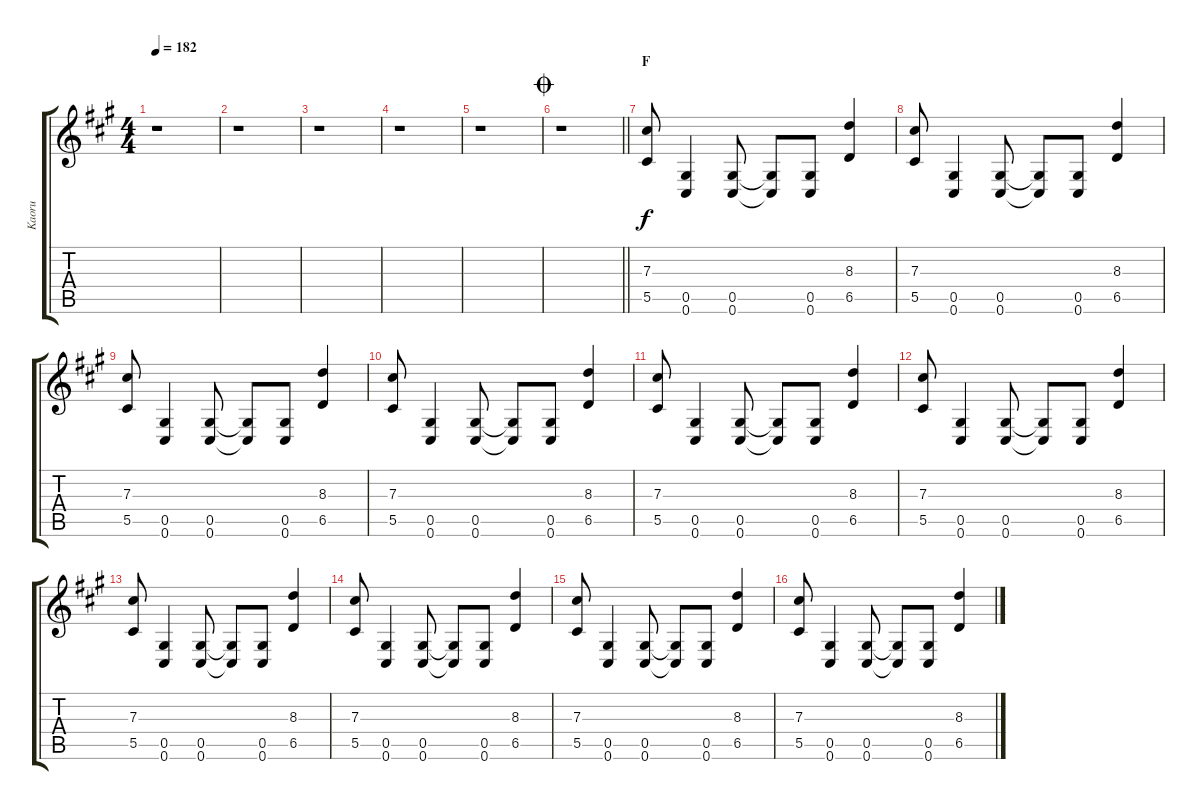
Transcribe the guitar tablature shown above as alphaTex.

\track ("Kaoru" "Kaoru") {instrument overdrivenguitar}
\staff {score tabs}
\tuning (Eb4 Bb3 Gb3 Db3 Ab2 Db2) {hide}
\ts (4 4)
\tempo 182
\clef g2
\ks a
r.1{dy f} |
r.1 |
r.1 |
r.1 |
r.1 |
\jump coda
\barLineRight lightlight
r.1 |
\section ("" "F")
(7.3 5.5).8 (0.5 0.6).4 (0.5 0.6).8 (0.5{t} 0.6{t}).8 (0.5 0.6).8 (8.3 6.5).4 |
(7.3 5.5).8 (0.5 0.6).4 (0.5 0.6).8 (0.5{t} 0.6{t}).8 (0.5 0.6).8 (8.3 6.5).4 |
(7.3 5.5).8 (0.5 0.6).4 (0.5 0.6).8 (0.5{t} 0.6{t}).8 (0.5 0.6).8 (8.3 6.5).4 |
(7.3 5.5).8 (0.5 0.6).4 (0.5 0.6).8 (0.5{t} 0.6{t}).8 (0.5 0.6).8 (8.3 6.5).4 |
(7.3 5.5).8 (0.5 0.6).4 (0.5 0.6).8 (0.5{t} 0.6{t}).8 (0.5 0.6).8 (8.3 6.5).4 |
(7.3 5.5).8 (0.5 0.6).4 (0.5 0.6).8 (0.5{t} 0.6{t}).8 (0.5 0.6).8 (8.3 6.5).4 |
(7.3 5.5).8 (0.5 0.6).4 (0.5 0.6).8 (0.5{t} 0.6{t}).8 (0.5 0.6).8 (8.3 6.5).4 |
(7.3 5.5).8 (0.5 0.6).4 (0.5 0.6).8 (0.5{t} 0.6{t}).8 (0.5 0.6).8 (8.3 6.5).4 |
(7.3 5.5).8 (0.5 0.6).4 (0.5 0.6).8 (0.5{t} 0.6{t}).8 (0.5 0.6).8 (8.3 6.5).4 |
(7.3 5.5).8 (0.5 0.6).4 (0.5 0.6).8 (0.5{t} 0.6{t}).8 (0.5 0.6).8 (8.3 6.5).4
